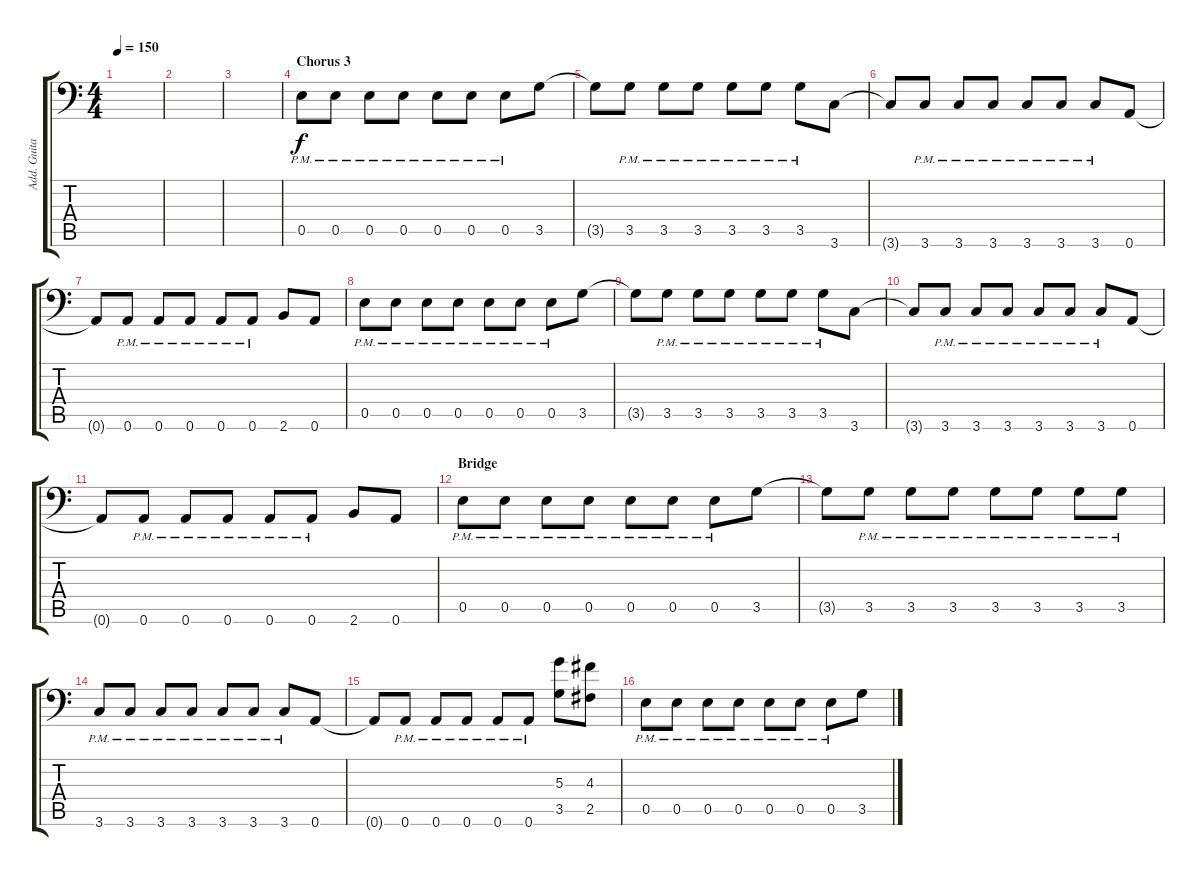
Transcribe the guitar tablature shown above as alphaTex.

\track ("Add. Guitar - A Tunning" "Add. Guita") {instrument distortionguitar}
\staff {score tabs}
\tuning (B3 Gb3 D3 A2 E2 A1) {hide}
\ts (4 4)
\tempo 150
\clef f4
\ks c
|
|
|
\section ("" "Chorus 3")
0.5{pm}.8{dy f} 0.5{pm}.8 0.5{pm}.8 0.5{pm}.8 0.5{pm}.8 0.5{pm}.8 0.5{pm}.8 3.5.8 |
3.5{t}.8 3.5{pm}.8 3.5{pm}.8 3.5{pm}.8 3.5{pm}.8 3.5{pm}.8 3.5{pm}.8 3.6.8 |
3.6{t}.8 3.6{pm}.8 3.6{pm}.8 3.6{pm}.8 3.6{pm}.8 3.6{pm}.8 3.6{pm}.8 0.6.8 |
0.6{t}.8 0.6{pm}.8 0.6{pm}.8 0.6{pm}.8 0.6{pm}.8 0.6{pm}.8 2.6.8 0.6.8 |
0.5{pm}.8 0.5{pm}.8 0.5{pm}.8 0.5{pm}.8 0.5{pm}.8 0.5{pm}.8 0.5{pm}.8 3.5.8 |
3.5{t}.8 3.5{pm}.8 3.5{pm}.8 3.5{pm}.8 3.5{pm}.8 3.5{pm}.8 3.5{pm}.8 3.6.8 |
3.6{t}.8 3.6{pm}.8 3.6{pm}.8 3.6{pm}.8 3.6{pm}.8 3.6{pm}.8 3.6{pm}.8 0.6.8 |
0.6{t}.8 0.6{pm}.8 0.6{pm}.8 0.6{pm}.8 0.6{pm}.8 0.6{pm}.8 2.6.8 0.6.8 |
\section ("" "Bridge")
0.5{pm}.8 0.5{pm}.8 0.5{pm}.8 0.5{pm}.8 0.5{pm}.8 0.5{pm}.8 0.5{pm}.8 3.5.8 |
3.5{t}.8 3.5{pm}.8 3.5{pm}.8 3.5{pm}.8 3.5{pm}.8 3.5{pm}.8 3.5{pm}.8 3.5{pm}.8 |
3.6{pm}.8 3.6{pm}.8 3.6{pm}.8 3.6{pm}.8 3.6{pm}.8 3.6{pm}.8 3.6{pm}.8 0.6.8 |
0.6{t}.8 0.6{pm}.8 0.6{pm}.8 0.6{pm}.8 0.6{pm}.8 0.6{pm}.8 (5.3 3.5).8 (4.3 2.5).8 |
0.5{pm}.8 0.5{pm}.8 0.5{pm}.8 0.5{pm}.8 0.5{pm}.8 0.5{pm}.8 0.5{pm}.8 3.5.8
